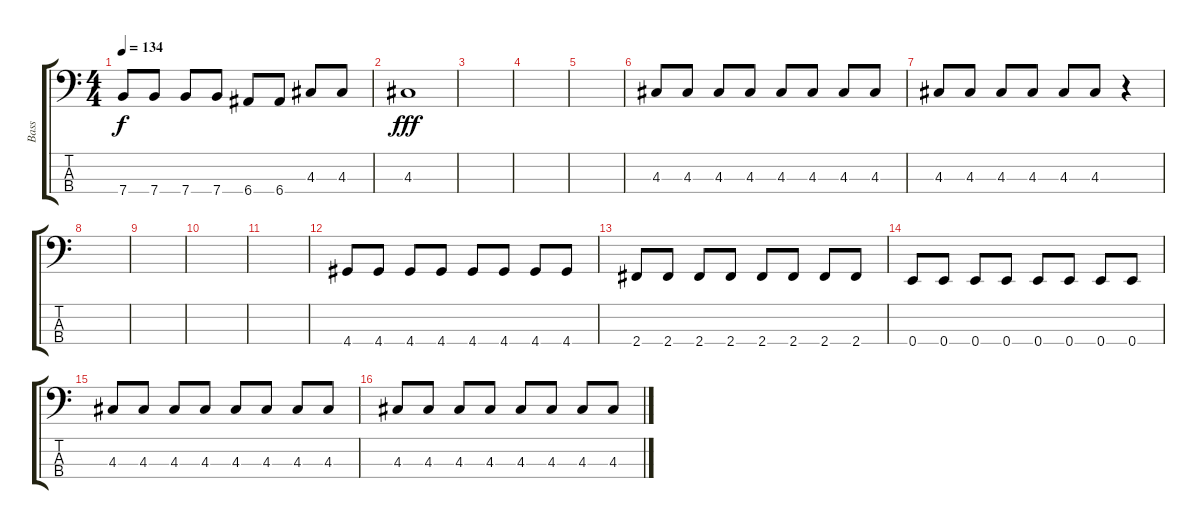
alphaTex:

\track ("Bass" "Bass") {instrument electricbassfinger}
\staff {score tabs}
\tuning (G2 D2 A1 E1) {hide}
\ts (4 4)
\tempo 134
\clef f4
\ks c
7.4.8{dy f} 7.4.8 7.4.8 7.4.8 6.4.8 6.4.8 4.3.8 4.3.8 |
4.3.1{dy fff volume 1 instrument electricbassfinger} |
|
|
|
4.3.8{volume 10} 4.3.8 4.3.8 4.3.8 4.3.8 4.3.8 4.3.8 4.3.8 |
4.3.8 4.3.8 4.3.8 4.3.8 4.3.8 4.3.8 r.4 |
|
|
|
|
4.4.8{volume 4} 4.4.8 4.4.8 4.4.8 4.4.8 4.4.8 4.4.8 4.4.8 |
2.4.8 2.4.8 2.4.8 2.4.8 2.4.8 2.4.8 2.4.8 2.4.8 |
0.4.8 0.4.8 0.4.8 0.4.8 0.4.8 0.4.8 0.4.8 0.4.8 |
4.3.8 4.3.8 4.3.8 4.3.8 4.3.8 4.3.8 4.3.8 4.3.8 |
4.3.8 4.3.8 4.3.8 4.3.8 4.3.8 4.3.8 4.3.8 4.3.8
